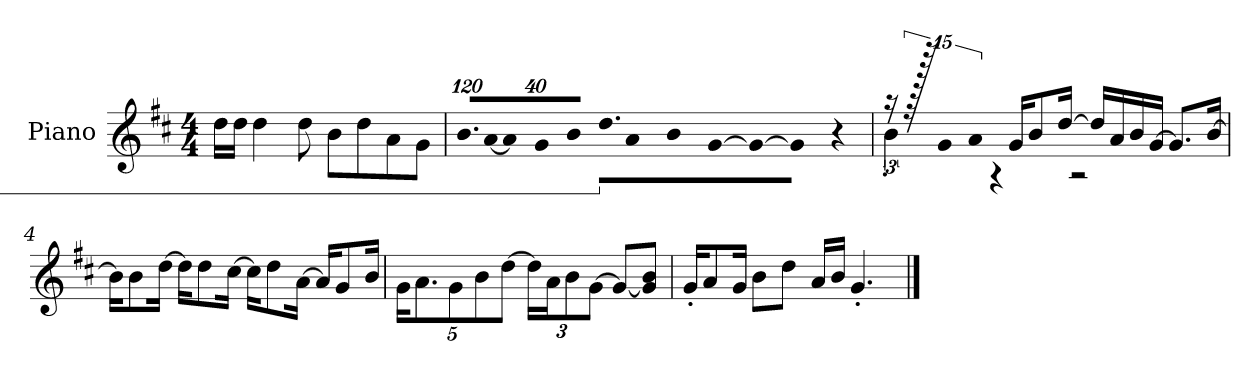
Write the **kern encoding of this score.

**kern
*part1
*staff1
*I"Piano
*I'P-no
*clefG2
*k[f#c#]
*M4/4
*MM90
=1
16dd\LL
16dd\JJ
4dd\
8dd\
8b\L
8dd\
8a\
8g\J
=2
*Xbrackettup
!LO:N:vis=16.
960%103b/LL
!LO:N:vis=32
[640%23a/JK
!LO:N:vis=8
960%137a/]
!LO:N:vis=16
1920%137g/K
!LO:N:vis=8
960%137b/J
*brackettup
!LO:N:vis=16.
960%103dd\LL
!LO:N:vis=32
640%23a\K
!LO:N:vis=16
1920%137b\
!LO:N:vis=16
[1920%137g\J
!LO:N:vis=8
960%137g\_
!LO:N:vis=32
640%23g\Jkk]
480%17r
=3
*^
24r	4b'\
1920r	.
24g/	.
6a/	.
.	4r
16g/KL	.
8b/	.
[16dd/Jk	.
.	2r
16dd/LL]	.
16a/	.
16b/	.
[16g/JJ	.
8.g/L]	.
[16b/Jk	.
.	1920ryy
*v	*v
!!LO:LB:g=z
=4
16b\KL]
8b\
[16dd\Jk
16dd\KL]
8dd\
[16cc#\Jk
16cc#\KL]
8dd\
[16a\Jk
16a/KL]
8g/
16b/Jk
=5
*Xbrackettup
20g\KL
10.a\
10g\
10b\
[10dd\J
24dd\LL]
24a\J
12b\
[12g\J
8g/L_
8g/] 8b/J
=6
16g'/KL
8a/
16g/Jk
8b\L
8dd\J
16a/LL
16b/JJ
4.g'/
==
*-
